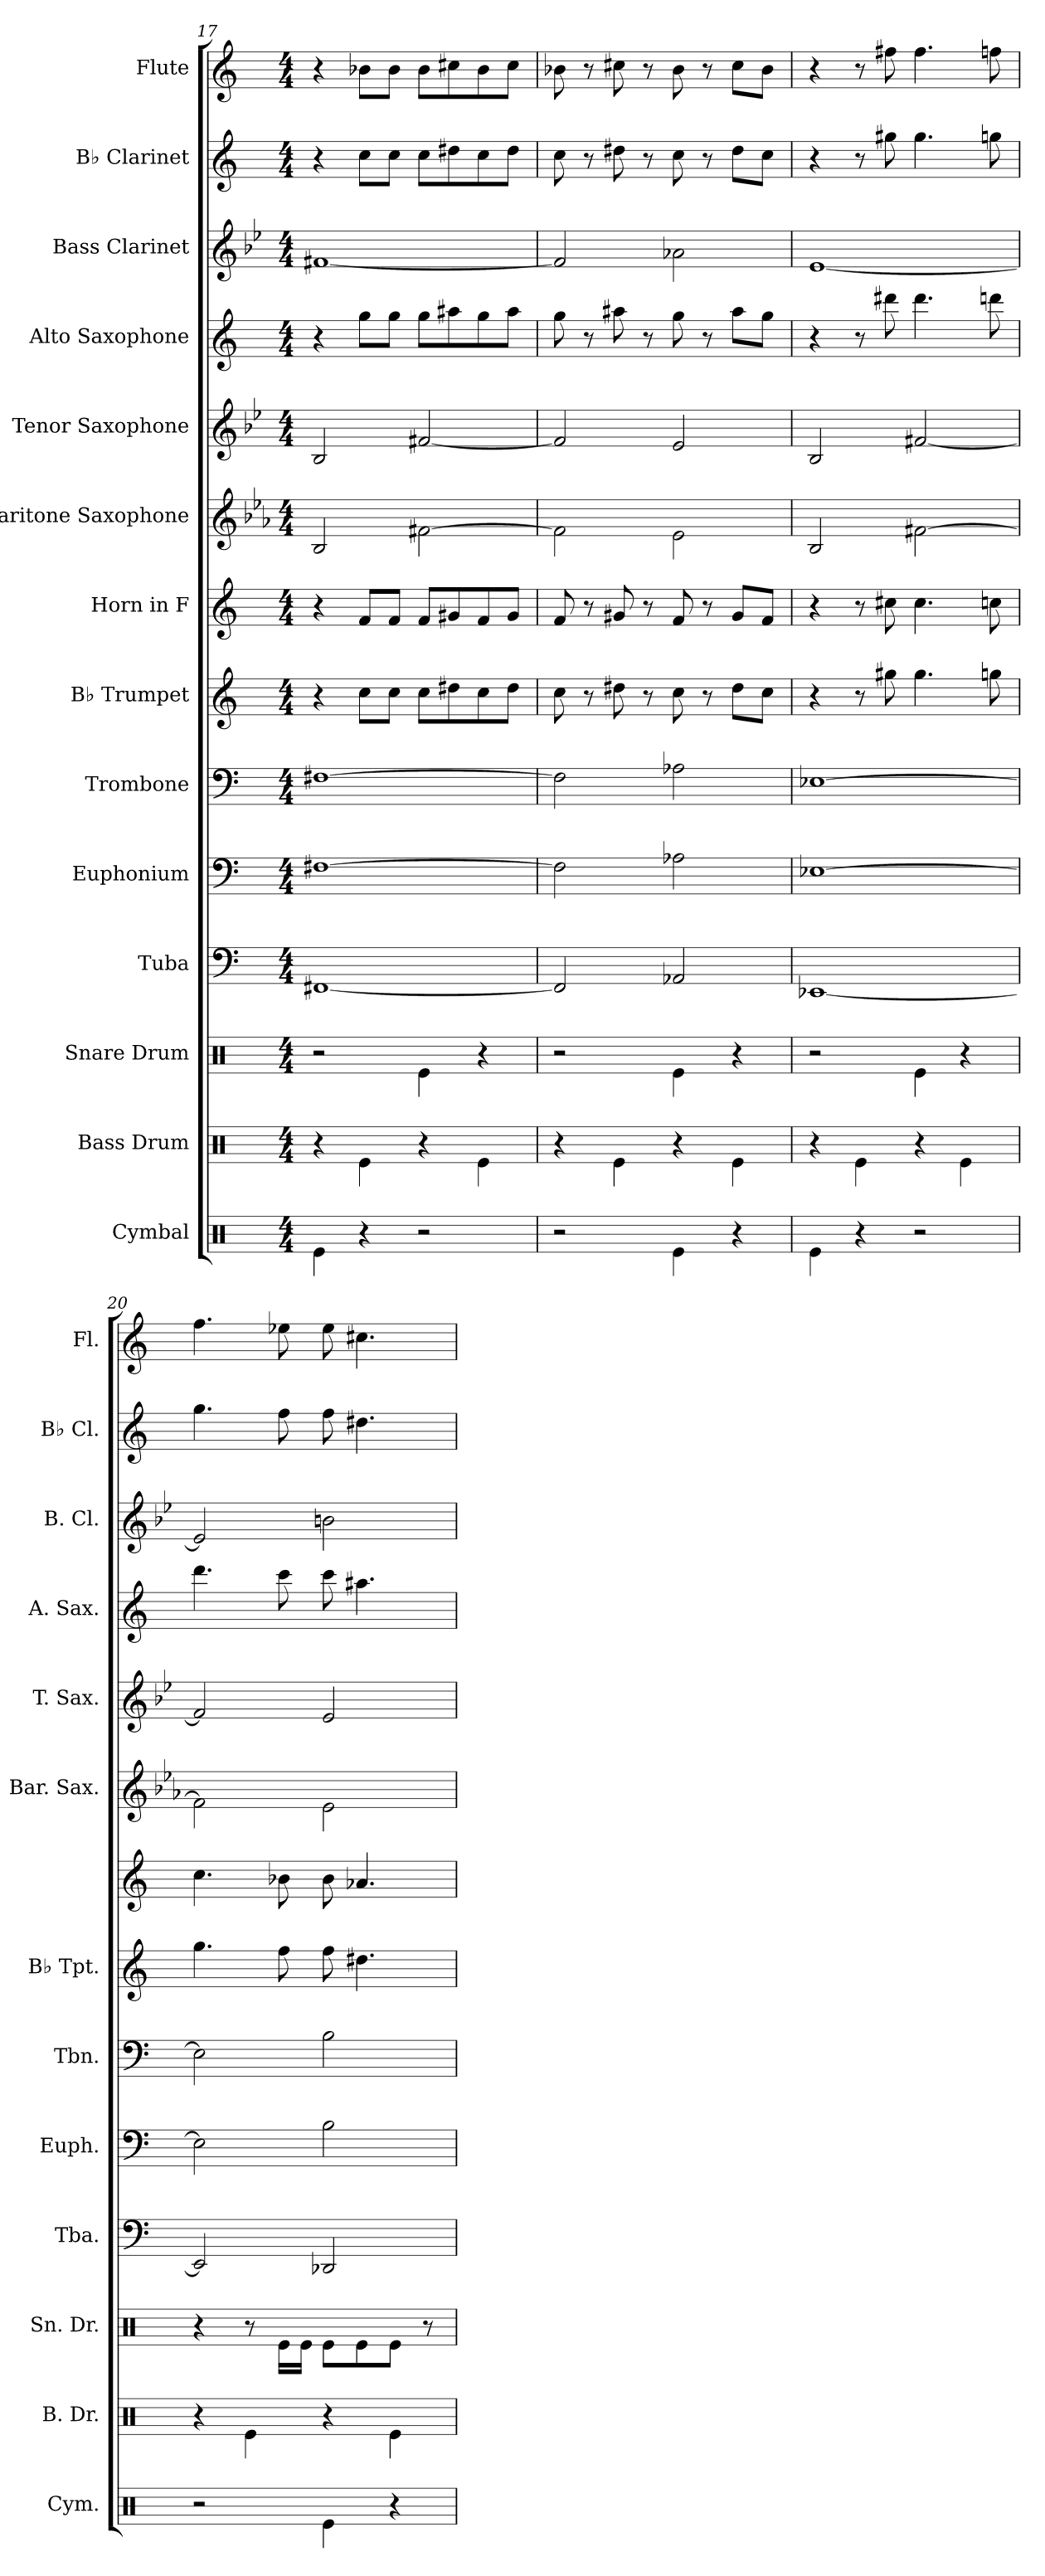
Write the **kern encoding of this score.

**kern	**kern	**kern	**kern	**kern	**kern	**kern	**kern	**kern	**kern	**kern	**kern	**kern	**kern
*part14	*part13	*part12	*part11	*part10	*part9	*part8	*part7	*part6	*part5	*part4	*part3	*part2	*part1
*staff14	*staff13	*staff12	*staff11	*staff10	*staff9	*staff8	*staff7	*staff6	*staff5	*staff4	*staff3	*staff2	*staff1
*I"Cymbal	*I"Bass Drum	*I"Snare Drum	*I"Tuba	*I"Euphonium	*I"Trombone	*I"B♭ Trumpet	*I"Horn in F	*I"Baritone Saxophone	*I"Tenor Saxophone	*I"Alto Saxophone	*I"Bass Clarinet	*I"B♭ Clarinet	*I"Flute
*I'Cym.	*I'B. Dr.	*I'Sn. Dr.	*I'Tba.	*I'Euph.	*I'Tbn.	*I'B♭ Tpt.	*	*I'Bar. Sax.	*I'T. Sax.	*I'A. Sax.	*I'B. Cl.	*I'B♭ Cl.	*I'Fl.
*clefX	*clefX	*clefX	*clefF4	*clefF4	*clefF4	*clefG2	*clefG2	*clefG2	*clefG2	*clefG2	*clefG2	*clefG2	*clefG2
*	*	*	*	*	*	*ITrd1c2	*ITrd4c7	*ITrd12c21	*ITrd8c14	*ITrd5c9	*ITrd8c14	*ITrd1c2	*
*k[]	*k[]	*k[]	*k[]	*k[]	*k[]	*k[b-e-]	*k[b-]	*k[b-e-a-]	*k[b-e-]	*k[b-e-a-]	*k[b-e-]	*k[b-e-]	*k[]
*M4/4	*M4/4	*M4/4	*M4/4	*M4/4	*M4/4	*M4/4	*M4/4	*M4/4	*M4/4	*M4/4	*M4/4	*M4/4	*M4/4
=17	=17	=17	=17	=17	=17	=17	=17	=17	=17	=17	=17	=17	=17
4Re\	4r	2r	[1FF#X	[1F#X	[1F#X	4r	4r	2BB-/	2BB-/	4r	[1F#X	4r	4r
4r	4Re\	.	.	.	.	8b-\L	8B-/L	.	.	8b-\L	.	8b-\L	8b-X\L
.	.	.	.	.	.	8b-\J	8B-/J	.	.	8b-\J	.	8b-\J	8b-\J
2r	4r	4Re\	.	.	.	8b-\L	8B-/L	[2F#X\	[2F#X/	8b-\L	.	8b-\L	8b-\L
.	.	.	.	.	.	8cc#X\	8c#X/	.	.	8cc#X\	.	8cc#X\	8cc#X\
.	4Re\	4r	.	.	.	8b-\	8B-/	.	.	8b-\	.	8b-\	8b-\
.	.	.	.	.	.	8cc#\J	8c#/J	.	.	8cc#\J	.	8cc#\J	8cc#\J
=18	=18	=18	=18	=18	=18	=18	=18	=18	=18	=18	=18	=18	=18
2r	4r	2r	2FF#/]	2F#\]	2F#\]	8b-\	8B-/	2F#\]	2F#/]	8b-\	2F#/]	8b-\	8b-X\
.	.	.	.	.	.	8r	8r	.	.	8r	.	8r	8r
.	4Re\	.	.	.	.	8cc#X\	8c#X/	.	.	8cc#X\	.	8cc#X\	8cc#X\
.	.	.	.	.	.	8r	8r	.	.	8r	.	8r	8r
4Re\	4r	4Re\	2AA-X/	2A-X\	2A-X\	8b-\	8B-/	2E-\	2E-/	8b-\	2A-X\	8b-\	8b-\
.	.	.	.	.	.	8r	8r	.	.	8r	.	8r	8r
4r	4Re\	4r	.	.	.	8cc#\L	8c#/L	.	.	8cc#\L	.	8cc#\L	8cc#\L
.	.	.	.	.	.	8b-\J	8B-/J	.	.	8b-\J	.	8b-\J	8b-\J
!!LO:PB:g=z
=19	=19	=19	=19	=19	=19	=19	=19	=19	=19	=19	=19	=19	=19
4Re\	4r	2r	[1EE-X	[1E-X	[1E-X	4r	4r	2BB-/	2BB-/	4r	[1E-	4r	4r
4r	4Re\	.	.	.	.	8r	8r	.	.	8r	.	8r	8r
.	.	.	.	.	.	8ff#X\	8f#X\	.	.	8ff#X\	.	8ff#X\	8ff#X\
2r	4r	4Re\	.	.	.	4.ff#\	4.f#\	[2F#X\	[2F#X/	4.ff#\	.	4.ff#\	4.ff#\
.	4Re\	4r	.	.	.	.	.	.	.	.	.	.	.
.	.	.	.	.	.	8ffn\	8fn\	.	.	8ffn\	.	8ffn\	8ffn\
=20	=20	=20	=20	=20	=20	=20	=20	=20	=20	=20	=20	=20	=20
2r	4r	4r	2EE-/]	2E-\]	2E-\]	4.ff\	4.f\	2F#\]	2F#/]	4.ff\	2E-/]	4.ff\	4.ff\
.	4Re\	8r	.	.	.	.	.	.	.	.	.	.	.
.	.	16Re\LL	.	.	.	8ee-\	8e-X\	.	.	8ee-\	.	8ee-\	8ee-X\
.	.	16Re\JJ	.	.	.	.	.	.	.	.	.	.	.
4Re\	4r	8Re\L	2DD-X/	2B\	2B\	8ee-\	8e-\	2E-\	2E-/	8ee-\	2Bn\	8ee-\	8ee-\
.	.	8Re\	.	.	.	4.cc#X\	4.d-X/	.	.	4.cc#X\	.	4.cc#X\	4.cc#X\
4r	4Re\	8Re\J	.	.	.	.	.	.	.	.	.	.	.
.	.	8r	.	.	.	.	.	.	.	.	.	.	.
=	=	=	=	=	=	=	=	=	=	=	=	=	=
*-	*-	*-	*-	*-	*-	*-	*-	*-	*-	*-	*-	*-	*-
